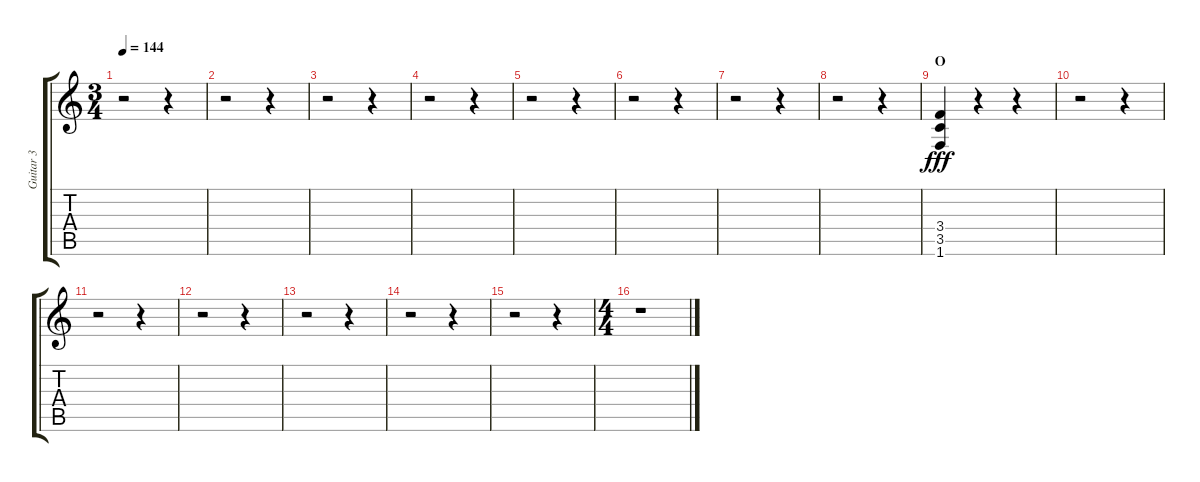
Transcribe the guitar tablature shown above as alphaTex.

\track ("Guitar 3" "Guitar 3") {instrument distortionguitar}
\staff {score tabs}
\tuning (E4 B3 G3 D3 A2 E2) {hide}
\ts (3 4)
\tempo 144
\clef g2
\ks c
r.2{dy f} r.4 |
r.2 r.4 |
r.2 r.4 |
r.2 r.4 |
r.2 r.4 |
r.2 r.4 |
r.2 r.4 |
r.2 r.4 |
\section ("" "O")
(3.4 3.5 1.6).4{dy fff} r.4 r.4 |
r.2 r.4 |
r.2 r.4 |
r.2 r.4 |
r.2 r.4 |
r.2 r.4 |
r.2 r.4 |
\ts (4 4)
r.1
